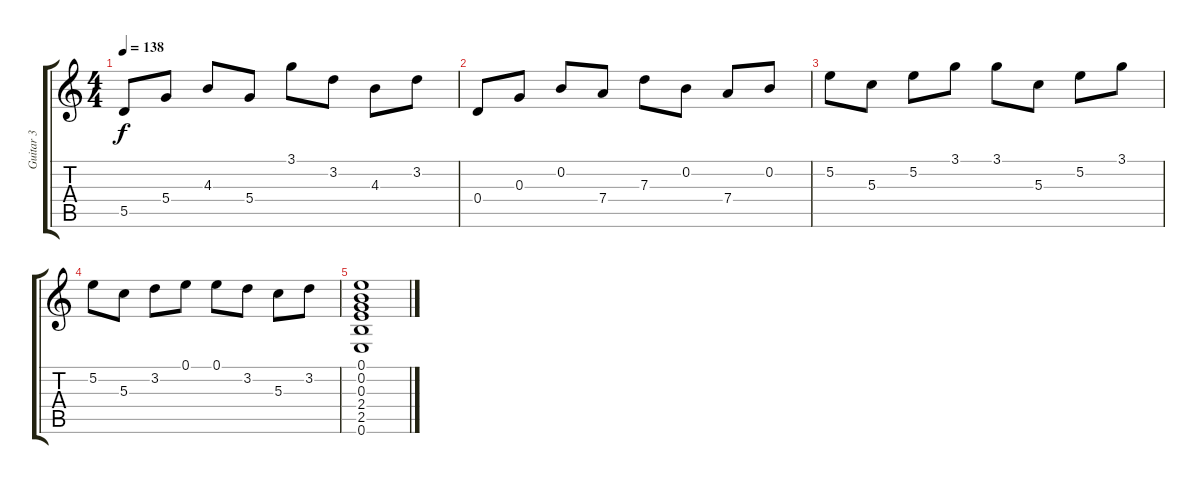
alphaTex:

\track ("Guitar 3" "Guitar 3") {instrument acousticguitarnylon}
\staff {score tabs}
\tuning (E4 B3 G3 D3 A2 E2) {hide}
\ts (4 4)
\tempo 138
\clef g2
\ks c
5.5.8{dy f} 5.4.8 4.3.8 5.4.8 3.1.8 3.2.8 4.3.8 3.2.8 |
0.4.8 0.3.8 0.2.8 7.4.8 7.3.8 0.2.8 7.4.8 0.2.8 |
5.2.8 5.3.8 5.2.8 3.1.8 3.1.8 5.3.8 5.2.8 3.1.8 |
5.2.8 5.3.8 3.2.8 0.1.8 0.1.8 3.2.8 5.3.8 3.2.8 |
(0.1 0.2 0.3 2.4 2.5 0.6).1
